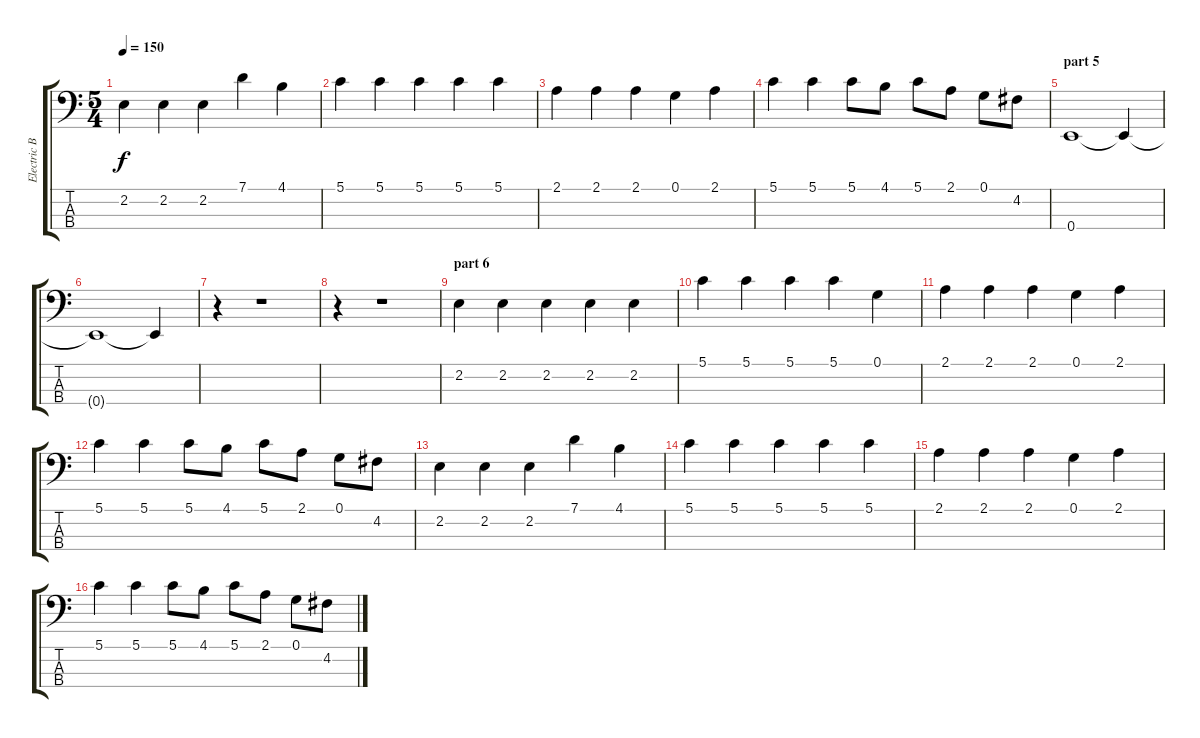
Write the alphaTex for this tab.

\track ("Electric Bass" "Electric B") {instrument electricbassfinger}
\staff {score tabs}
\tuning (G2 D2 A1 E1) {hide}
\ts (5 4)
\tempo 150
\clef f4
\ks c
2.2.4{dy f} 2.2.4 2.2.4 7.1.4 4.1.4 |
5.1.4 5.1.4 5.1.4 5.1.4 5.1.4 |
2.1.4 2.1.4 2.1.4 0.1.4 2.1.4 |
5.1.4 5.1.4 5.1.8 4.1.8 5.1.8 2.1.8 0.1.8 4.2.8 |
\section ("" "part 5")
0.4.1 0.4{t}.4 |
0.4{t}.1 0.4{t}.4 |
r.4 r.1 |
r.4 r.1 |
\section ("" "part 6")
2.2.4 2.2.4 2.2.4 2.2.4 2.2.4 |
5.1.4 5.1.4 5.1.4 5.1.4 0.1.4 |
2.1.4 2.1.4 2.1.4 0.1.4 2.1.4 |
5.1.4 5.1.4 5.1.8 4.1.8 5.1.8 2.1.8 0.1.8 4.2.8 |
2.2.4 2.2.4 2.2.4 7.1.4 4.1.4 |
5.1.4 5.1.4 5.1.4 5.1.4 5.1.4 |
2.1.4 2.1.4 2.1.4 0.1.4 2.1.4 |
5.1.4 5.1.4 5.1.8 4.1.8 5.1.8 2.1.8 0.1.8 4.2.8
